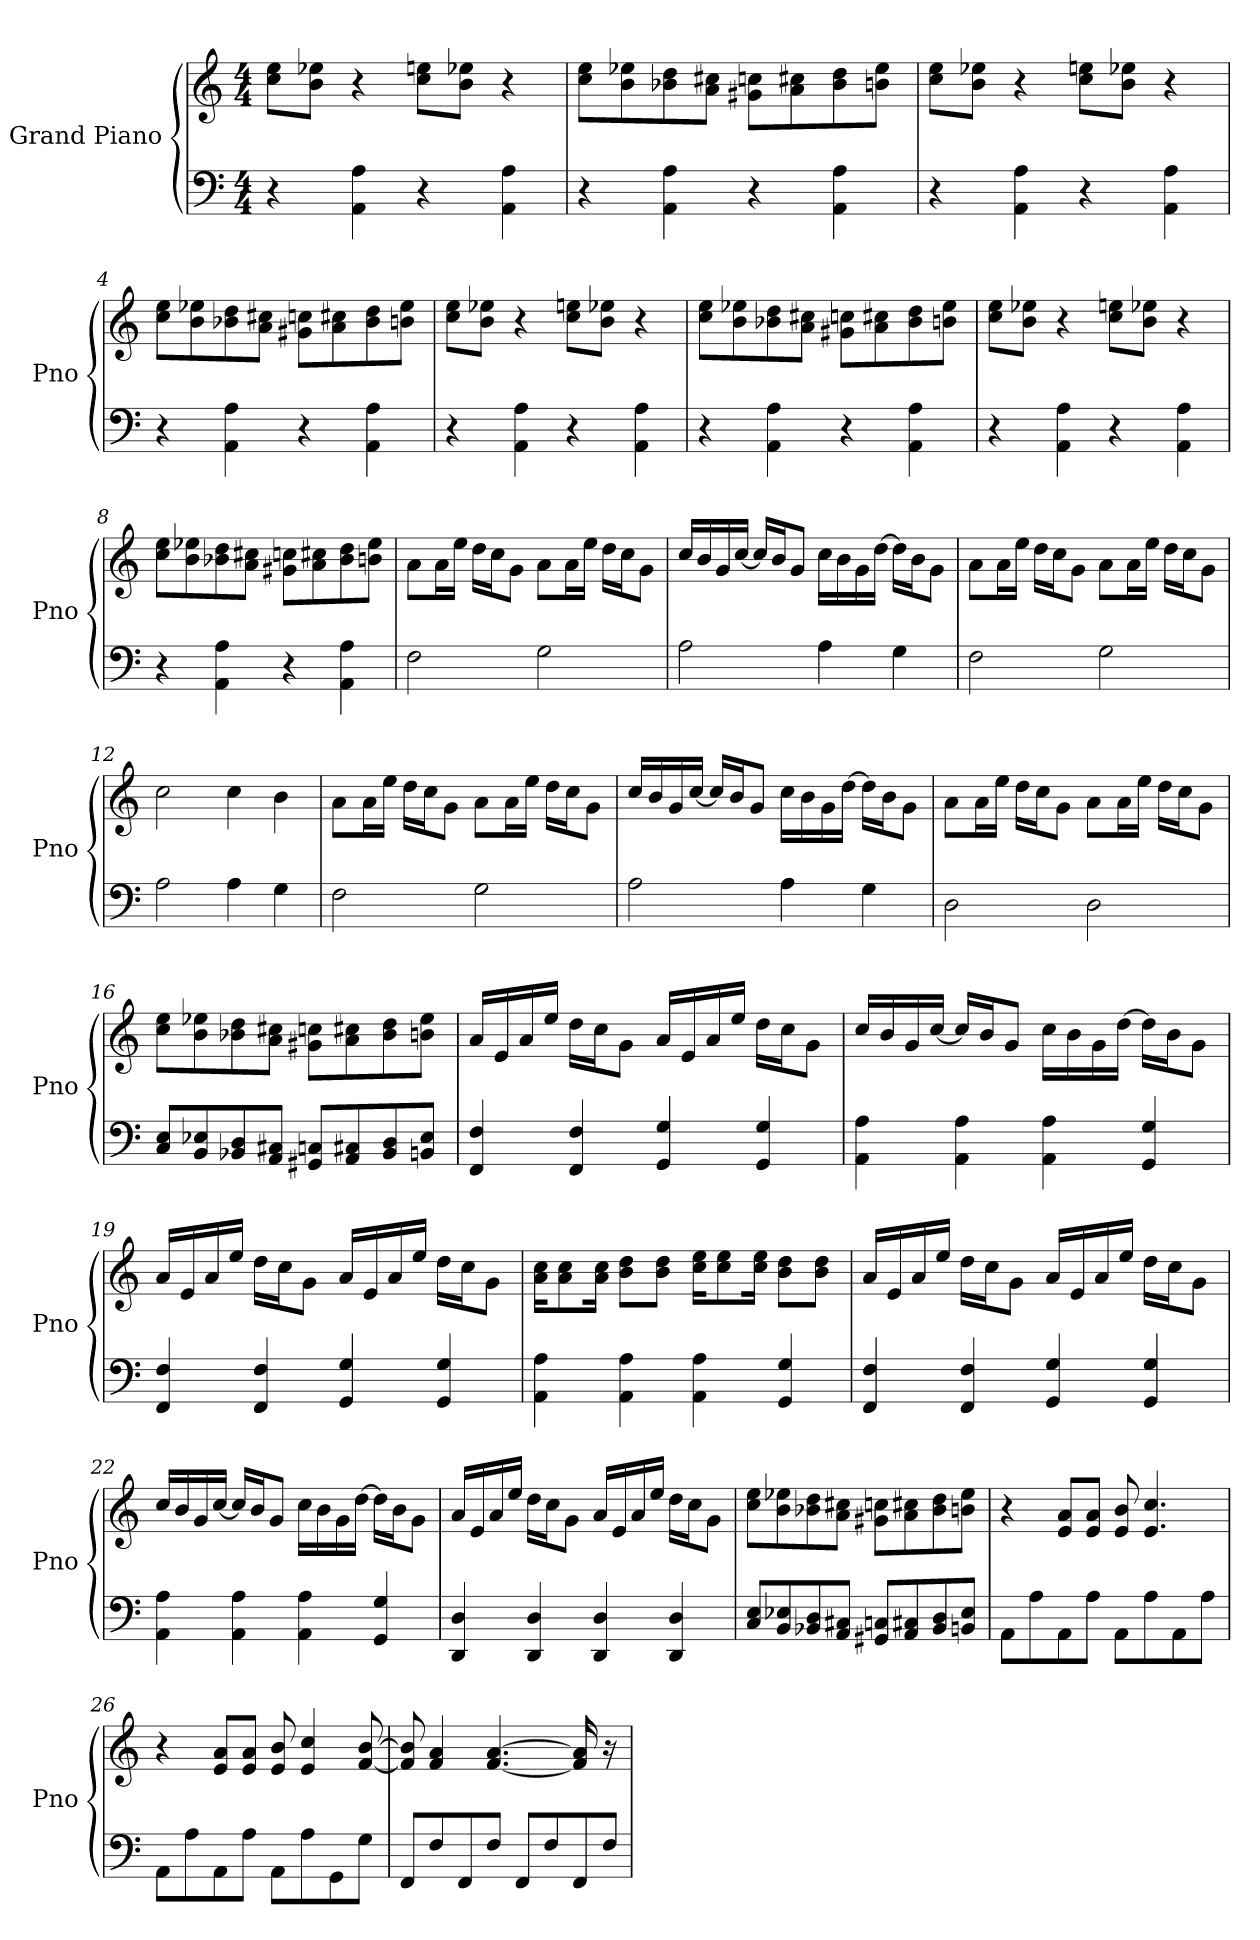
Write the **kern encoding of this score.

**kern	**kern
*part1	*part1
*staff2	*staff1
*I"Grand Piano	*
*I'Pno	*
*clefF4	*clefG2
*k[]	*k[]
*M4/4	*M4/4
*MM160	*MM160
=1	=1
4r	8cc\ 8ee\L
.	8b\ 8ee-X\J
4AA\ 4A\	4r
4r	8cc\ 8een\L
.	8b\ 8ee-X\J
4AA\ 4A\	4r
=2	=2
4r	8cc\ 8ee\L
.	8b\ 8ee-X\
4AA\ 4A\	8b-X\ 8dd\
.	8a\ 8cc#X\J
4r	8g#X\ 8ccn\L
.	8a\ 8cc#X\
4AA\ 4A\	8b-\ 8dd\
.	8bn\ 8ee-\J
=3	=3
4r	8cc\ 8ee\L
.	8b\ 8ee-X\J
4AA\ 4A\	4r
4r	8cc\ 8een\L
.	8b\ 8ee-X\J
4AA\ 4A\	4r
=4	=4
4r	8cc\ 8ee\L
.	8b\ 8ee-X\
4AA\ 4A\	8b-X\ 8dd\
.	8a\ 8cc#X\J
4r	8g#X\ 8ccn\L
.	8a\ 8cc#X\
4AA\ 4A\	8b-\ 8dd\
.	8bn\ 8ee-\J
!!LO:LB:g=z
=5	=5
4r	8cc\ 8ee\L
.	8b\ 8ee-X\J
4AA\ 4A\	4r
4r	8cc\ 8een\L
.	8b\ 8ee-X\J
4AA\ 4A\	4r
=6	=6
4r	8cc\ 8ee\L
.	8b\ 8ee-X\
4AA\ 4A\	8b-X\ 8dd\
.	8a\ 8cc#X\J
4r	8g#X\ 8ccn\L
.	8a\ 8cc#X\
4AA\ 4A\	8b-\ 8dd\
.	8bn\ 8ee-\J
=7	=7
4r	8cc\ 8ee\L
.	8b\ 8ee-X\J
4AA\ 4A\	4r
4r	8cc\ 8een\L
.	8b\ 8ee-X\J
4AA\ 4A\	4r
=8	=8
4r	8cc\ 8ee\L
.	8b\ 8ee-X\
4AA\ 4A\	8b-X\ 8dd\
.	8a\ 8cc#X\J
4r	8g#X\ 8ccn\L
.	8a\ 8cc#X\
4AA\ 4A\	8b-\ 8dd\
.	8bn\ 8ee-\J
!!LO:LB:g=z
=9	=9
2F\	8a\L
.	16a\L
.	16ee\JJ
.	16dd\LL
.	16cc\J
.	8g\J
2G\	8a\L
.	16a\L
.	16ee\JJ
.	16dd\LL
.	16cc\J
.	8g\J
=10	=10
2A\	16cc/LL
.	16b/
.	16g/
.	[16cc/JJ
.	16cc/LL]
.	16b/J
.	8g/J
4A\	16cc\LL
.	16b\
.	16g\
.	[16dd\JJ
4G\	16dd\LL]
.	16b\J
.	8g\J
=11	=11
2F\	8a\L
.	16a\L
.	16ee\JJ
.	16dd\LL
.	16cc\J
.	8g\J
2G\	8a\L
.	16a\L
.	16ee\JJ
.	16dd\LL
.	16cc\J
.	8g\J
=12	=12
2A\	2cc\
4A\	4cc\
4G\	4b\
!!LO:LB:g=z
=13	=13
2F\	8a\L
.	16a\L
.	16ee\JJ
.	16dd\LL
.	16cc\J
.	8g\J
2G\	8a\L
.	16a\L
.	16ee\JJ
.	16dd\LL
.	16cc\J
.	8g\J
=14	=14
2A\	16cc/LL
.	16b/
.	16g/
.	[16cc/JJ
.	16cc/LL]
.	16b/J
.	8g/J
4A\	16cc\LL
.	16b\
.	16g\
.	[16dd\JJ
4G\	16dd\LL]
.	16b\J
.	8g\J
=15	=15
2D\	8a\L
.	16a\L
.	16ee\JJ
.	16dd\LL
.	16cc\J
.	8g\J
2D\	8a\L
.	16a\L
.	16ee\JJ
.	16dd\LL
.	16cc\J
.	8g\J
!!LO:LB:g=z
=16	=16
8C/ 8E/L	8cc\ 8ee\L
8BB/ 8E-X/	8b\ 8ee-X\
8BB-X/ 8D/	8b-X\ 8dd\
8AA/ 8C#X/J	8a\ 8cc#X\J
8GG#X/ 8Cn/L	8g#X\ 8ccn\L
8AA/ 8C#X/	8a\ 8cc#X\
8BB-/ 8D/	8b-\ 8dd\
8BBn/ 8E-/J	8bn\ 8ee-\J
=17	=17
4FF/ 4F/	16a/LL
.	16e/
.	16a/
.	16ee/JJ
4FF/ 4F/	16dd\LL
.	16cc\J
.	8g\J
4GG/ 4G/	16a/LL
.	16e/
.	16a/
.	16ee/JJ
4GG/ 4G/	16dd\LL
.	16cc\J
.	8g\J
=18	=18
4AA\ 4A\	16cc/LL
.	16b/
.	16g/
.	[16cc/JJ
4AA\ 4A\	16cc/LL]
.	16b/J
.	8g/J
4AA\ 4A\	16cc\LL
.	16b\
.	16g\
.	[16dd\JJ
4GG/ 4G/	16dd\LL]
.	16b\J
.	8g\J
!!LO:LB:g=z
=19	=19
4FF/ 4F/	16a/LL
.	16e/
.	16a/
.	16ee/JJ
4FF/ 4F/	16dd\LL
.	16cc\J
.	8g\J
4GG/ 4G/	16a/LL
.	16e/
.	16a/
.	16ee/JJ
4GG/ 4G/	16dd\LL
.	16cc\J
.	8g\J
=20	=20
4AA\ 4A\	16a\ 16cc\KL
.	8a\ 8cc\
.	16a\ 16cc\Jk
4AA\ 4A\	8b\ 8dd\L
.	8b\ 8dd\J
4AA\ 4A\	16cc\ 16ee\KL
.	8cc\ 8ee\
.	16cc\ 16ee\Jk
4GG/ 4G/	8b\ 8dd\L
.	8b\ 8dd\J
=21	=21
4FF/ 4F/	16a/LL
.	16e/
.	16a/
.	16ee/JJ
4FF/ 4F/	16dd\LL
.	16cc\J
.	8g\J
4GG/ 4G/	16a/LL
.	16e/
.	16a/
.	16ee/JJ
4GG/ 4G/	16dd\LL
.	16cc\J
.	8g\J
!!LO:LB:g=z
=22	=22
4AA\ 4A\	16cc/LL
.	16b/
.	16g/
.	[16cc/JJ
4AA\ 4A\	16cc/LL]
.	16b/J
.	8g/J
4AA\ 4A\	16cc\LL
.	16b\
.	16g\
.	[16dd\JJ
4GG/ 4G/	16dd\LL]
.	16b\J
.	8g\J
=23	=23
4DD/ 4D/	16a/LL
.	16e/
.	16a/
.	16ee/JJ
4DD/ 4D/	16dd\LL
.	16cc\J
.	8g\J
4DD/ 4D/	16a/LL
.	16e/
.	16a/
.	16ee/JJ
4DD/ 4D/	16dd\LL
.	16cc\J
.	8g\J
=24	=24
8C/ 8E/L	8cc\ 8ee\L
8BB/ 8E-X/	8b\ 8ee-X\
8BB-X/ 8D/	8b-X\ 8dd\
8AA/ 8C#X/J	8a\ 8cc#X\J
8GG#X/ 8Cn/L	8g#X\ 8ccn\L
8AA/ 8C#X/	8a\ 8cc#X\
8BB-/ 8D/	8b-\ 8dd\
8BBn/ 8E-/J	8bn\ 8ee-\J
!!LO:PB:g=z
=25	=25
8AA\L	4r
8A\	.
8AA\	8e/ 8a/L
8A\J	8e/ 8a/J
8AA\L	8e/ 8b/
8A\	4.e/ 4.cc/
8AA\	.
8A\J	.
=26	=26
8AA\L	4r
8A\	.
8AA\	8e/ 8a/L
8A\J	8e/ 8a/J
8AA\L	8e/ 8b/
8A\	4e/ 4cc/
8GG\	.
8G\J	[8f/ [8b/
=27	=27
8FF/L	8f/] 8b/]
8F/	4f/ 4a/
8FF/	.
8F/J	[4.f/ [4.a/
8FF/L	.
8F/	.
!	!LO:N:vis=16
8FF/	8f/] 8a/]
!	!LO:N:vis=16
8F/J	8r
=	=
*-	*-
